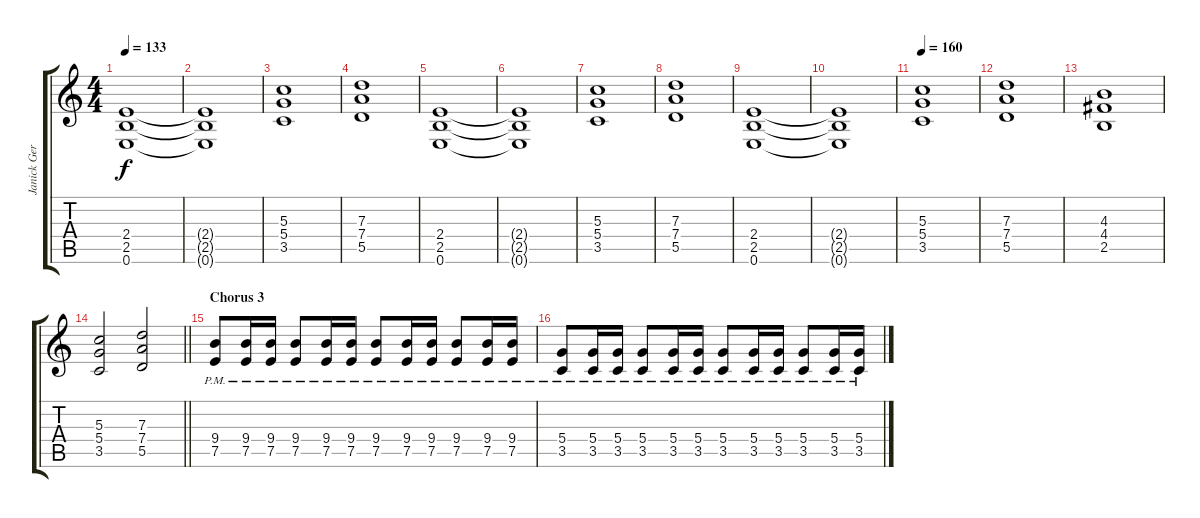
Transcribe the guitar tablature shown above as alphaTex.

\track ("Janick Gers" "Janick Ger") {instrument overdrivenguitar}
\staff {score tabs}
\tuning (E4 B3 G3 D3 A2 E2) {hide}
\ts (4 4)
\tempo 133
\clef g2
\ks c
(2.4 2.5 0.6).1{dy f} |
(2.4{t} 2.5{t} 0.6{t}).1 |
(5.3 5.4 3.5).1 |
(7.3 7.4 5.5).1 |
(2.4 2.5 0.6).1 |
(2.4{t} 2.5{t} 0.6{t}).1 |
(5.3 5.4 3.5).1 |
(7.3 7.4 5.5).1 |
(2.4 2.5 0.6).1 |
(2.4{t} 2.5{t} 0.6{t}).1 |
\tempo 160
(5.3 5.4 3.5).1 |
(7.3 7.4 5.5).1 |
(4.3 4.4 2.5).1 |
\barLineRight lightlight
(5.3 5.4 3.5).2 (7.3 7.4 5.5).2 |
\section ("" "Chorus 3")
(9.4{pm} 7.5{pm}).8 (9.4{pm} 7.5{pm}).16 (9.4{pm} 7.5{pm}).16 (9.4{pm} 7.5{pm}).8 (9.4{pm} 7.5{pm}).16 (9.4{pm} 7.5{pm}).16 (9.4{pm} 7.5{pm}).8 (9.4{pm} 7.5{pm}).16 (9.4{pm} 7.5{pm}).16 (9.4{pm} 7.5{pm}).8 (9.4{pm} 7.5{pm}).16 (9.4{pm} 7.5{pm}).16 |
(5.4{pm} 3.5{pm}).8 (5.4{pm} 3.5{pm}).16 (5.4{pm} 3.5{pm}).16 (5.4{pm} 3.5{pm}).8 (5.4{pm} 3.5{pm}).16 (5.4{pm} 3.5{pm}).16 (5.4{pm} 3.5{pm}).8 (5.4{pm} 3.5{pm}).16 (5.4{pm} 3.5{pm}).16 (5.4{pm} 3.5{pm}).8 (5.4{pm} 3.5{pm}).16 (5.4{pm} 3.5{pm}).16
